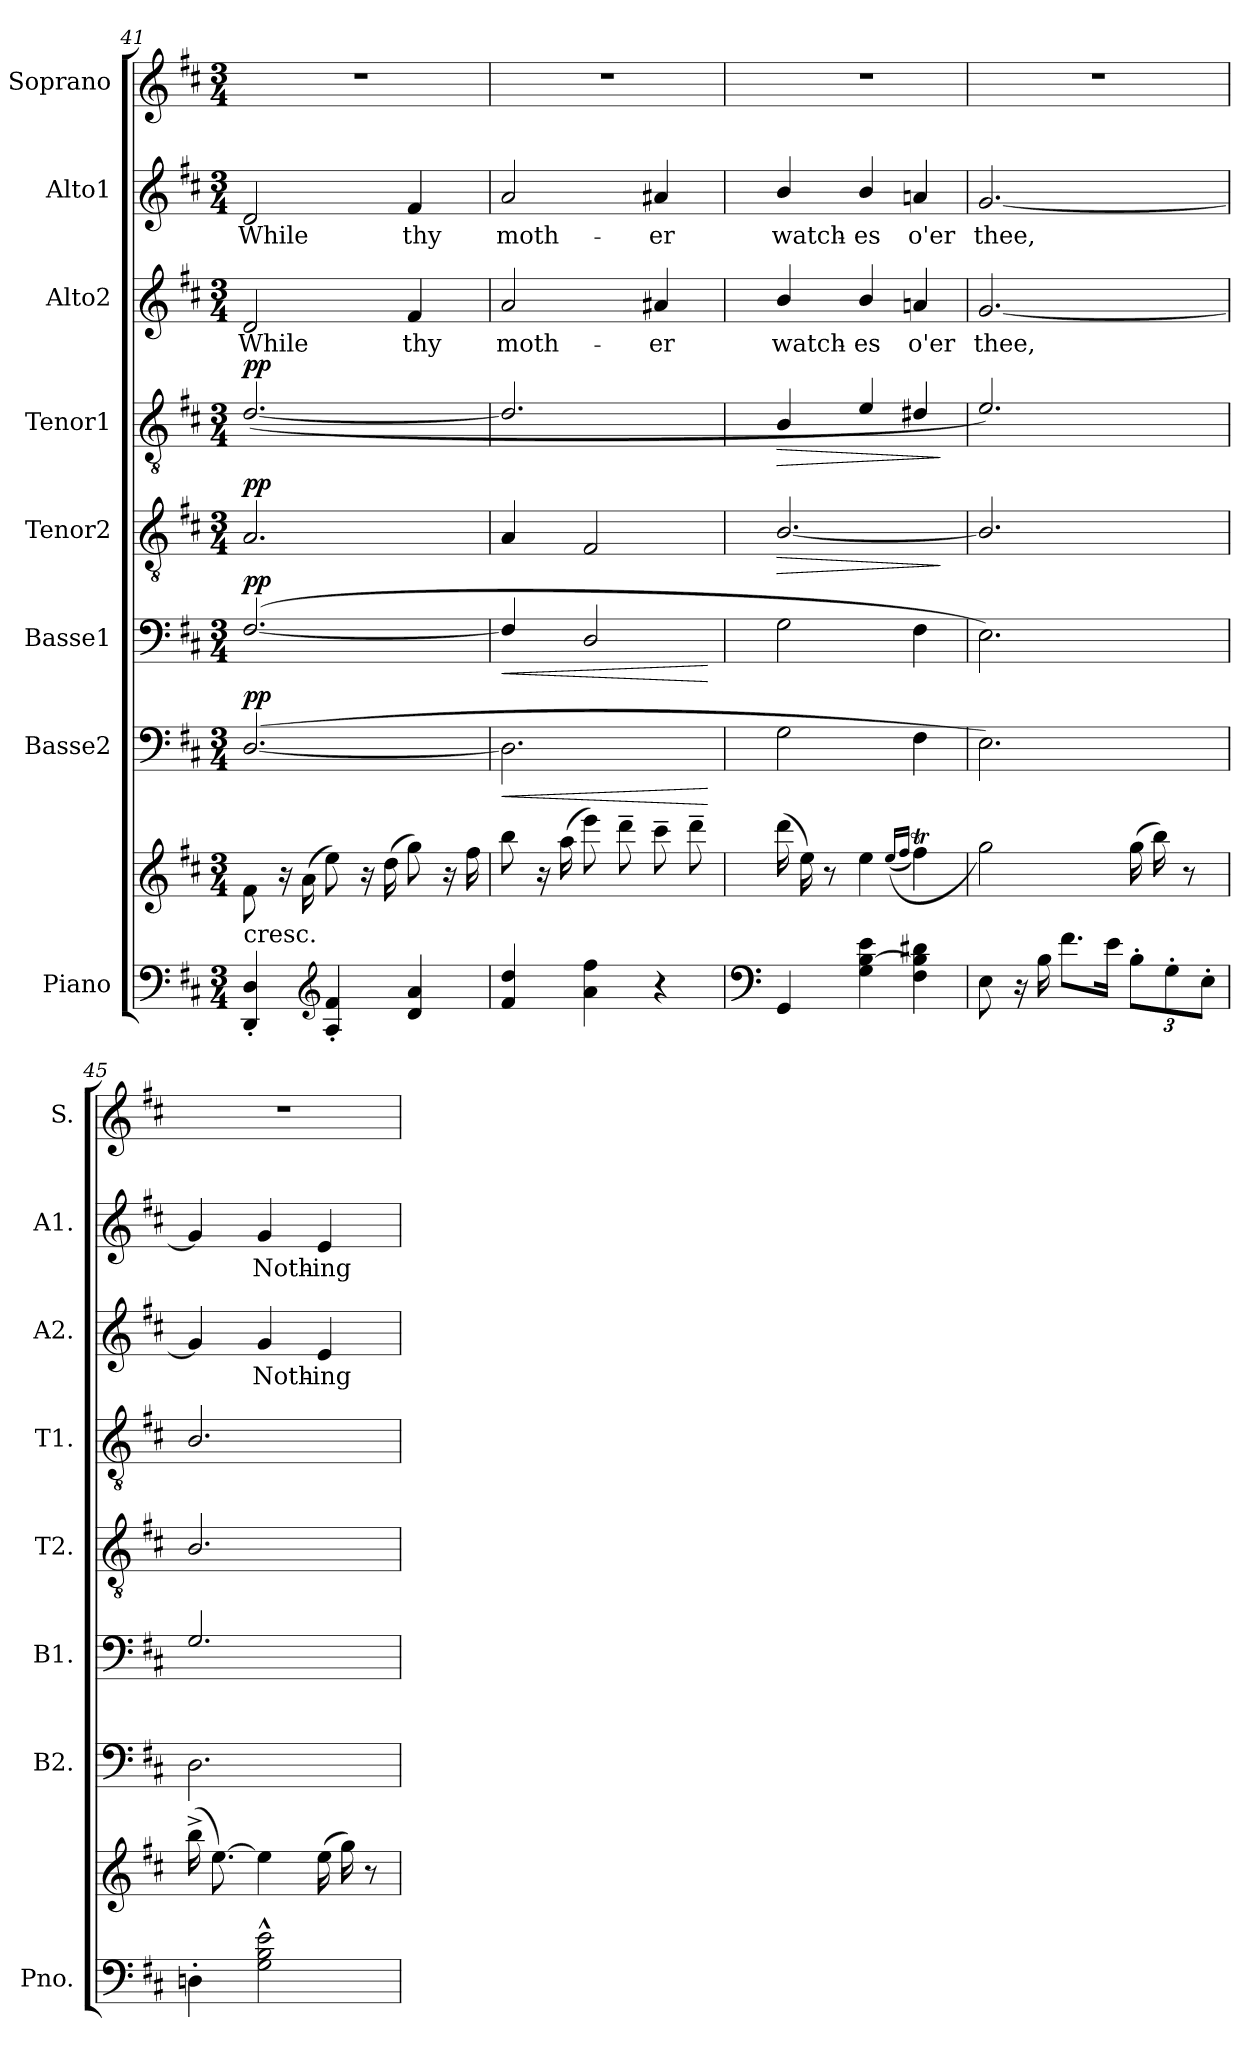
**kern	**kern	**kern	**dynam	**kern	**dynam	**kern	**dynam	**kern	**dynam	**kern	**text	**kern	**text	**kern
*part8	*part8	*part7	*part7	*part6	*part6	*part5	*part5	*part4	*part4	*part3	*part3	*part2	*part2	*part1
*staff9	*staff8	*staff7	*staff7	*staff6	*staff6	*staff5	*staff5	*staff4	*staff4	*staff3	*staff3	*staff2	*staff2	*staff1
*I"Piano	*	*I"Basse2	*	*I"Basse1	*	*I"Tenor2	*	*I"Tenor1	*	*I"Alto2	*	*I"Alto1	*	*I"Soprano
*I'Pno.	*	*I'B2.	*	*I'B1.	*	*I'T2.	*	*I'T1.	*	*I'A2.	*	*I'A1.	*	*I'S.
*clefF4	*clefG2	*clefF4	*	*clefF4	*	*clefGv2	*	*clefGv2	*	*clefG2	*	*clefG2	*	*clefG2
*k[f#c#]	*k[f#c#]	*k[f#c#]	*	*k[f#c#]	*	*k[f#c#]	*	*k[f#c#]	*	*k[f#c#]	*	*k[f#c#]	*	*k[f#c#]
*D:	*D:	*D:	*	*D:	*	*D:	*	*D:	*	*D:	*	*D:	*	*D:
*M3/4	*M3/4	*M3/4	*	*M3/4	*	*M3/4	*	*M3/4	*	*M3/4	*	*M3/4	*	*M3/4
=41	=41	=41	=41	=41	=41	=41	=41	=41	=41	=41	=41	=41	=41	=41
!LO:TX:a:t=cresc.	!	!	!	!	!	!	!	!	!	!	!	!	!	!
!	!	!	!LO:DY:a	!	!LO:DY:a	!	!LO:DY:a	!	!LO:DY:a	!	!LO:LY:b	!	!LO:LY:b	!
4DD/'< 4D/'<	8f#\	(>[>2.D/	pp	(>[>2.F#/	pp	2.A/	pp	(>[>2.d/	pp	2d/	While	2d/	While	2.r
.	16r	.	.	.	.	.	.	.	.	.	.	.	.	.
.	(>16a\	.	.	.	.	.	.	.	.	.	.	.	.	.
*clefG2	*	*	*	*	*	*	*	*	*	*	*	*	*	*
4A/'< 4f#/'<	8ee\)	.	.	.	.	.	.	.	.	.	.	.	.	.
.	16r	.	.	.	.	.	.	.	.	.	.	.	.	.
.	(>16dd\	.	.	.	.	.	.	.	.	.	.	.	.	.
!	!	!	!	!	!	!	!	!	!	!	!LO:LY:b	!	!LO:LY:b	!
4d/ 4a/	8gg\)	.	.	.	.	.	.	.	.	4f#/	thy	4f#/	thy	.
.	16r	.	.	.	.	.	.	.	.	.	.	.	.	.
.	16ff#\	.	.	.	.	.	.	.	.	.	.	.	.	.
=42	=42	=42	=42	=42	=42	=42	=42	=42	=42	=42	=42	=42	=42	=42
!	!	!	!LO:HP:b	!	!LO:HP:b	!	!	!	!	!	!LO:LY:b	!	!LO:LY:b	!
4f#/ 4dd/	8bb\	2.D\]	<	4F#/]	<	4A/	.	2.d/]	.	2a/	moth-	2a/	moth-	2.r
.	16r	.	.	.	.	.	.	.	.	.	.	.	.	.
.	(>16aa\	.	.	.	.	.	.	.	.	.	.	.	.	.
4a\ 4ff#\	8eee\)	.	.	2D/	.	2F#/	.	.	.	.	.	.	.	.
.	8ddd~>\	.	.	.	.	.	.	.	.	.	.	.	.	.
!	!	!	!	!	!	!	!	!	!	!	!LO:LY:b	!	!LO:LY:b	!
4r	8ccc#~>\	.	.	.	.	.	.	.	.	4a#X/	-er	4a#X/	-er	.
.	8ddd~>\	.	.	.	.	.	.	.	.	.	.	.	.	.
.	.	.	[	.	[	.	.	.	.	.	.	.	.	.
=43	=43	=43	=43	=43	=43	=43	=43	=43	=43	=43	=43	=43	=43	=43
*clefF4	*	*	*	*	*	*	*	*	*	*	*	*	*	*
!	!	!	!	!	!	!	!LO:HP:b	!	!LO:HP:b	!	!LO:LY:b	!	!LO:LY:b	!
4GG/	(>16ddd\	2G\	.	2G\	.	[<2.B/	>	4B/	>	4b/	watch-	4b/	watch-	2.r
.	16ee\)	.	.	.	.	.	.	.	.	.	.	.	.	.
.	8r	.	.	.	.	.	.	.	.	.	.	.	.	.
!	!	!	!	!	!	!	!	!	!	!	!LO:LY:b	!	!LO:LY:b	!
4G\ [>4B\ 4e\	4ee\	.	.	.	.	.	.	4e/	.	4b/	-es	4b/	-es	.
.	(<(<16qee/LL	.	.	.	.	.	.	.	.	.	.	.	.	.
.	16qff#/JJ	.	.	.	.	.	.	.	.	.	.	.	.	.
!	!	!	!	!	!	!	!	!	!	!	!LO:LY:b	!	!LO:LY:b	!
4F#\ 4B\] 4d#X\	4ff#t\)	4F#\	.	4F#\	.	.	.	4d#X/	.	4an/	o'er	4an/	o'er	.
.	.	.	.	.	.	.	]	.	]	.	.	.	.	.
=44	=44	=44	=44	=44	=44	=44	=44	=44	=44	=44	=44	=44	=44	=44
!	!	!	!	!	!	!	!	!	!	!	!LO:LY:b	!	!LO:LY:b	!
8E\	2ggTTT\)	2.E\)	.	2.E\)	.	2.B/]	.	2.e/)	.	[<2.g/	thee,	[<2.g/	thee,	2.r
16r	.	.	.	.	.	.	.	.	.	.	.	.	.	.
16B\	.	.	.	.	.	.	.	.	.	.	.	.	.	.
8.f#\L	.	.	.	.	.	.	.	.	.	.	.	.	.	.
16e\Jk	.	.	.	.	.	.	.	.	.	.	.	.	.	.
12B'>\L	(>16gg\	.	.	.	.	.	.	.	.	.	.	.	.	.
.	16bb\)	.	.	.	.	.	.	.	.	.	.	.	.	.
12G'>\	.	.	.	.	.	.	.	.	.	.	.	.	.	.
.	8r	.	.	.	.	.	.	.	.	.	.	.	.	.
12E'>\J	.	.	.	.	.	.	.	.	.	.	.	.	.	.
=45	=45	=45	=45	=45	=45	=45	=45	=45	=45	=45	=45	=45	=45	=45
4Dn'>\	(>16bb^>\	2.D\	.	2.G/	.	2.B/	.	2.B/	.	4g/]	.	4g/]	.	2.r
.	[>8.ee\)	.	.	.	.	.	.	.	.	.	.	.	.	.
!	!	!	!	!	!	!	!	!	!	!	!LO:LY:b	!	!LO:LY:b	!
2G\^^ 2B\^^ 2e\^^	4ee\]	.	.	.	.	.	.	.	.	4g/	Noth-	4g/	Noth-	.
!	!	!	!	!	!	!	!	!	!	!	!LO:LY:b	!	!LO:LY:b	!
.	(>16ee\	.	.	.	.	.	.	.	.	4e/	-ing	4e/	-ing	.
.	16gg\)	.	.	.	.	.	.	.	.	.	.	.	.	.
.	8r	.	.	.	.	.	.	.	.	.	.	.	.	.
=	=	=	=	=	=	=	=	=	=	=	=	=	=	=
*-	*-	*-	*-	*-	*-	*-	*-	*-	*-	*-	*-	*-	*-	*-
